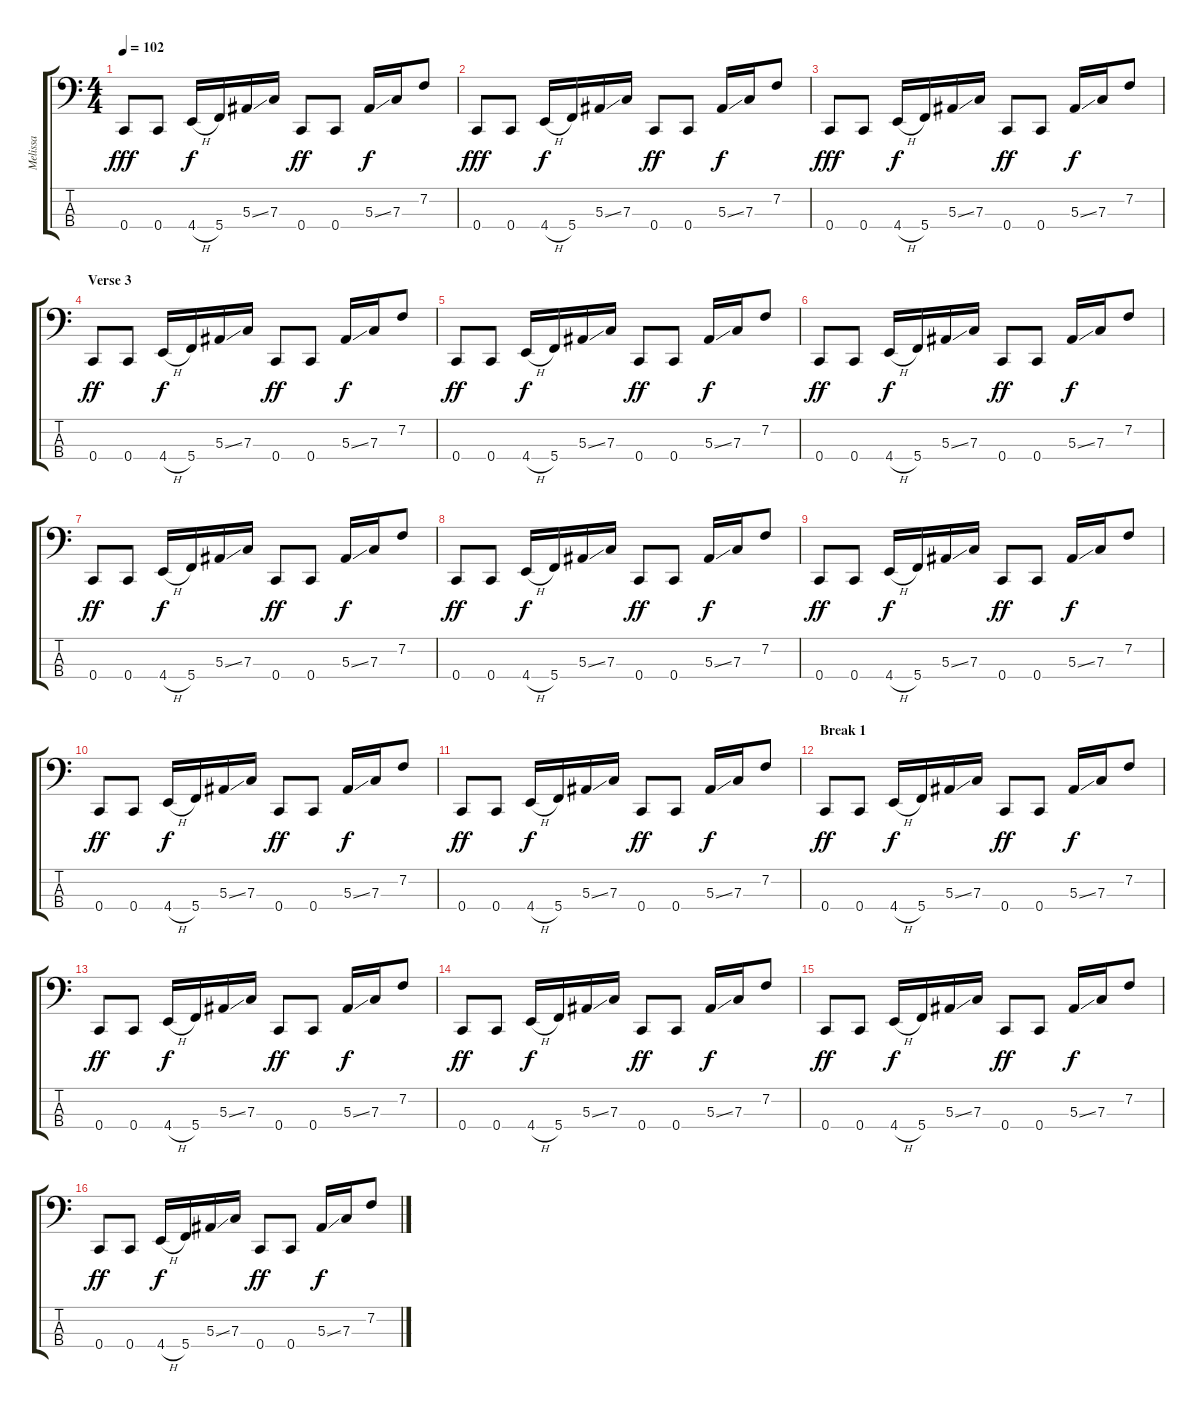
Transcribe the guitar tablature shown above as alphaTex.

\track ("Melissa" "Melissa") {instrument electricbasspick}
\staff {score tabs}
\tuning (Eb2 Bb1 F1 C1) {hide}
\ts (4 4)
\tempo 102
\clef f4
\ks c
0.4.8{dy fff} 0.4.8 4.4{h}.16{dy f} 5.4.16 5.3{ss}.16 7.3.16 0.4.8{dy ff} 0.4.8 5.3{ss}.16{dy f} 7.3.16 7.2.8 |
0.4.8{dy fff} 0.4.8 4.4{h}.16{dy f} 5.4.16 5.3{ss}.16 7.3.16 0.4.8{dy ff} 0.4.8 5.3{ss}.16{dy f} 7.3.16 7.2.8 |
0.4.8{dy fff} 0.4.8 4.4{h}.16{dy f} 5.4.16 5.3{ss}.16 7.3.16 0.4.8{dy ff} 0.4.8 5.3{ss}.16{dy f} 7.3.16 7.2.8 |
\section ("" "Verse 3")
0.4.8{dy ff} 0.4.8 4.4{h}.16{dy f} 5.4.16 5.3{ss}.16 7.3.16 0.4.8{dy ff} 0.4.8 5.3{ss}.16{dy f} 7.3.16 7.2.8 |
0.4.8{dy ff} 0.4.8 4.4{h}.16{dy f} 5.4.16 5.3{ss}.16 7.3.16 0.4.8{dy ff} 0.4.8 5.3{ss}.16{dy f} 7.3.16 7.2.8 |
0.4.8{dy ff} 0.4.8 4.4{h}.16{dy f} 5.4.16 5.3{ss}.16 7.3.16 0.4.8{dy ff} 0.4.8 5.3{ss}.16{dy f} 7.3.16 7.2.8 |
0.4.8{dy ff} 0.4.8 4.4{h}.16{dy f} 5.4.16 5.3{ss}.16 7.3.16 0.4.8{dy ff} 0.4.8 5.3{ss}.16{dy f} 7.3.16 7.2.8 |
0.4.8{dy ff} 0.4.8 4.4{h}.16{dy f} 5.4.16 5.3{ss}.16 7.3.16 0.4.8{dy ff} 0.4.8 5.3{ss}.16{dy f} 7.3.16 7.2.8 |
0.4.8{dy ff} 0.4.8 4.4{h}.16{dy f} 5.4.16 5.3{ss}.16 7.3.16 0.4.8{dy ff} 0.4.8 5.3{ss}.16{dy f} 7.3.16 7.2.8 |
0.4.8{dy ff} 0.4.8 4.4{h}.16{dy f} 5.4.16 5.3{ss}.16 7.3.16 0.4.8{dy ff} 0.4.8 5.3{ss}.16{dy f} 7.3.16 7.2.8 |
0.4.8{dy ff} 0.4.8 4.4{h}.16{dy f} 5.4.16 5.3{ss}.16 7.3.16 0.4.8{dy ff} 0.4.8 5.3{ss}.16{dy f} 7.3.16 7.2.8 |
\section ("" "Break 1")
0.4.8{dy ff} 0.4.8 4.4{h}.16{dy f} 5.4.16 5.3{ss}.16 7.3.16 0.4.8{dy ff} 0.4.8 5.3{ss}.16{dy f} 7.3.16 7.2.8 |
0.4.8{dy ff} 0.4.8 4.4{h}.16{dy f} 5.4.16 5.3{ss}.16 7.3.16 0.4.8{dy ff} 0.4.8 5.3{ss}.16{dy f} 7.3.16 7.2.8 |
0.4.8{dy ff} 0.4.8 4.4{h}.16{dy f} 5.4.16 5.3{ss}.16 7.3.16 0.4.8{dy ff} 0.4.8 5.3{ss}.16{dy f} 7.3.16 7.2.8 |
0.4.8{dy ff} 0.4.8 4.4{h}.16{dy f} 5.4.16 5.3{ss}.16 7.3.16 0.4.8{dy ff} 0.4.8 5.3{ss}.16{dy f} 7.3.16 7.2.8 |
0.4.8{dy ff} 0.4.8 4.4{h}.16{dy f} 5.4.16 5.3{ss}.16 7.3.16 0.4.8{dy ff} 0.4.8 5.3{ss}.16{dy f} 7.3.16 7.2.8
